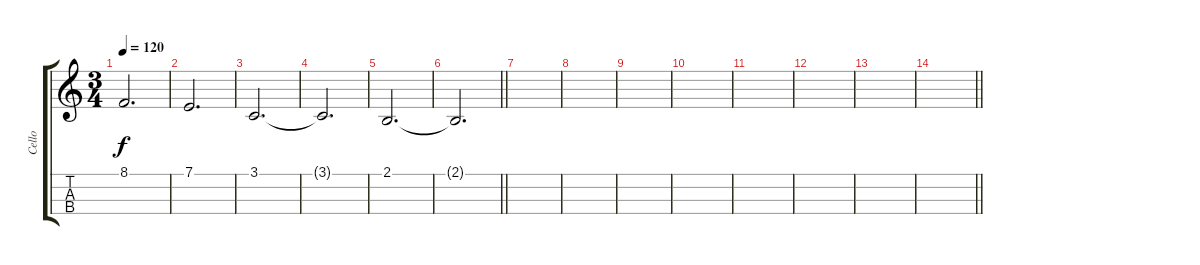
\track ("Cello" "Cello") {instrument cello}
\staff {score tabs}
\tuning (A3 D3 G2 C2) {hide}
\ts (3 4)
\tempo 120
\clef g2
\ks c
8.1.2{d dy f} |
7.1.2{d} |
3.1.2{d} |
3.1{t}.2{d} |
2.1.2{d} |
\barLineRight lightlight
2.1{t}.2{d} |
|
|
|
|
|
|
|
\barLineRight lightlight
